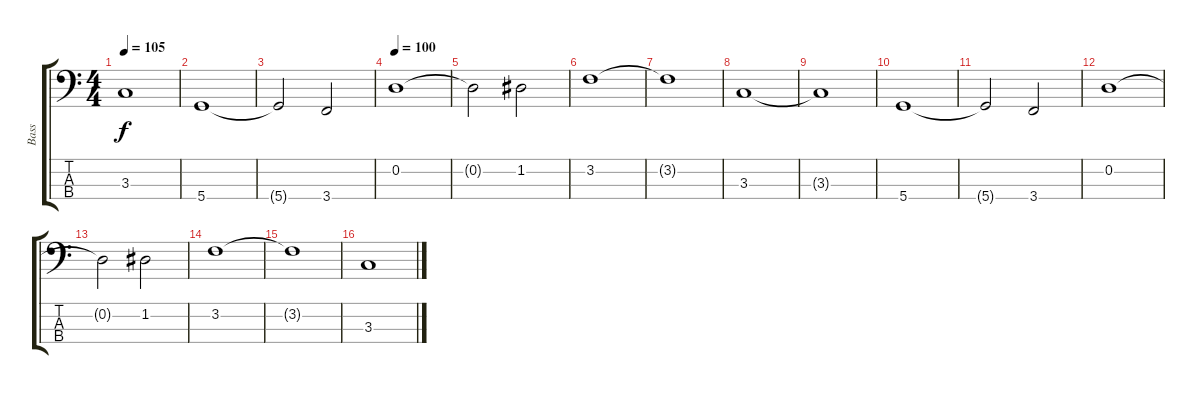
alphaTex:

\track ("Bass" "Bass") {instrument electricbassfinger}
\staff {score tabs}
\tuning (G2 D2 A1 D1) {hide}
\ts (4 4)
\tempo 105
\clef f4
\ks aminor
3.3{t}.1{dy f} |
5.4.1 |
5.4{t}.2 3.4.2 |
\tempo 100
0.2.1 |
0.2{t}.2 1.2.2 |
3.2.1 |
3.2{t}.1 |
3.3.1 |
3.3{t}.1 |
5.4.1 |
5.4{t}.2 3.4.2 |
0.2.1{volume 12} |
0.2{t}.2 1.2.2 |
3.2.1 |
3.2{t}.1 |
3.3.1
